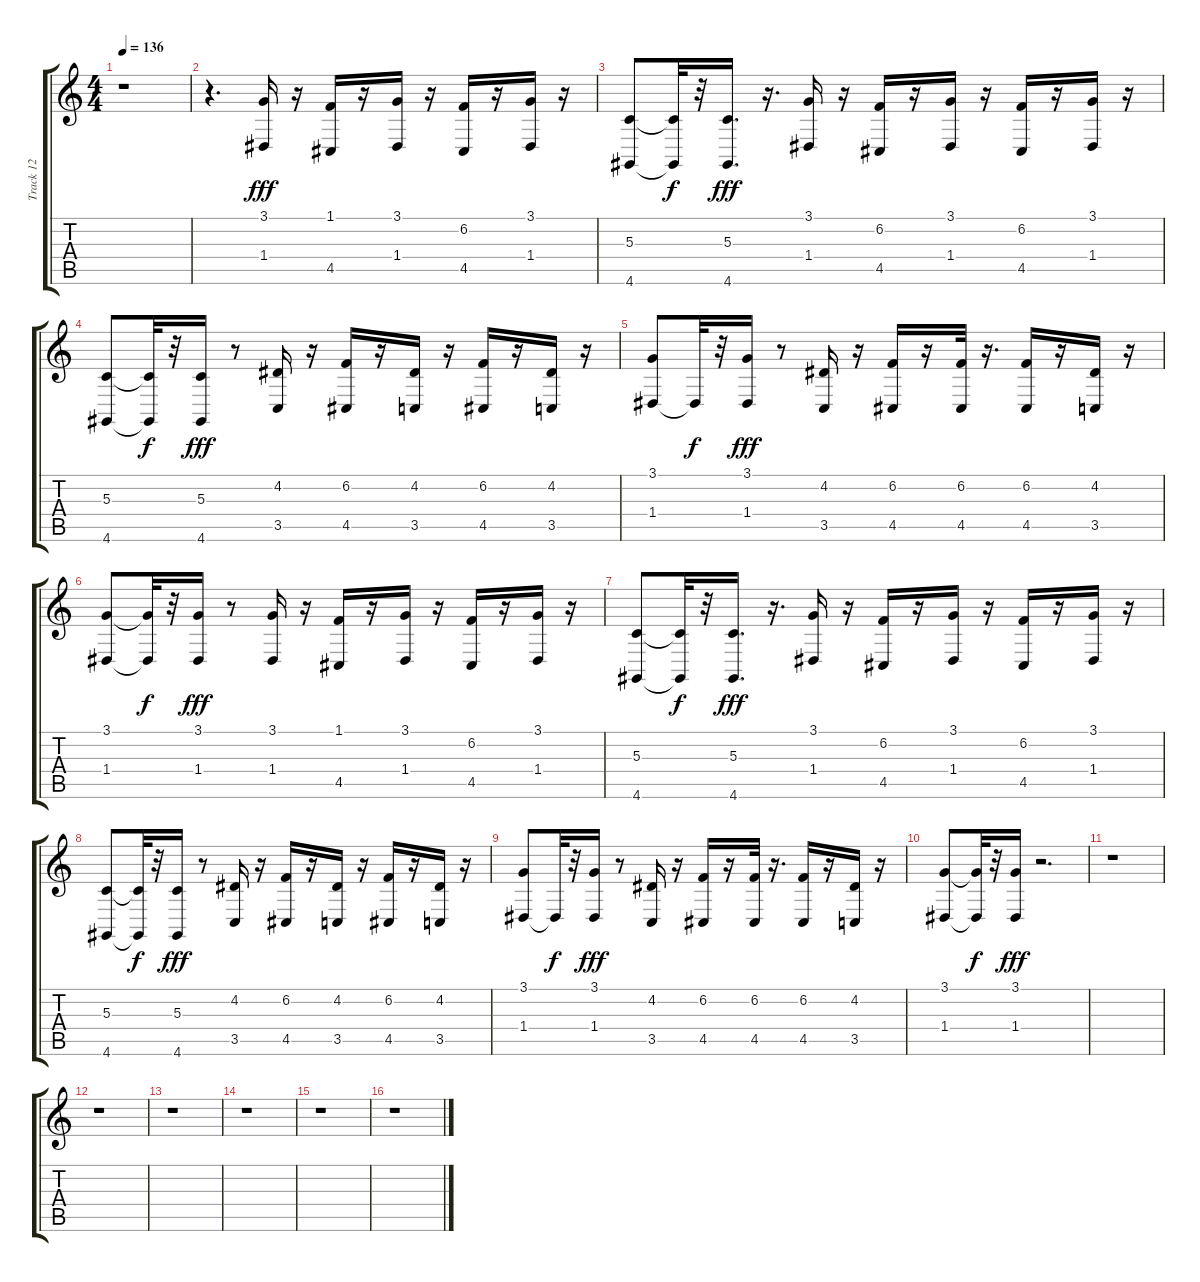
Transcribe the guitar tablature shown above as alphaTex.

\track ("Track 12" "Track 12") {instrument lead2sawtooth}
\staff {score tabs}
\tuning (E4 B3 G3 D3 A2 E2) {hide}
\ts (4 4)
\tempo 136
\clef g2
\ks c
r.1{dy fff} |
r.4{d} (3.1 1.4).16 r.16 (1.1 4.5).16 r.16 (3.1 1.4).16 r.16 (6.2 4.5).16 r.16 (3.1 1.4).16 r.16 |
(5.3 4.6).8 (5.3{t} 4.6{t}).32{dy f} r.32 (5.3 4.6).16{d dy fff} r.16{d} (3.1 1.4).16 r.16 (6.2 4.5).16 r.16 (3.1 1.4).16 r.16 (6.2 4.5).16 r.16 (3.1 1.4).16 r.16 |
(5.3 4.6).8 (5.3{t} 4.6{t}).32{dy f} r.32 (5.3 4.6).16{dy fff} r.8 (4.2 3.5).16 r.16 (6.2 4.5).16 r.16 (4.2 3.5).16 r.16 (6.2 4.5).16 r.16 (4.2 3.5).16 r.16 |
(3.1 1.4).8 1.4{t}.32{dy f} r.32 (3.1 1.4).16{dy fff} r.8 (4.2 3.5).16 r.16 (6.2 4.5).16 r.16 (6.2 4.5).32 r.16{d} (6.2 4.5).16 r.16 (4.2 3.5).16 r.16 |
(3.1 1.4).8 (3.1{t} 1.4{t}).32{dy f} r.32 (3.1 1.4).16{dy fff} r.8 (3.1 1.4).16 r.16 (1.1 4.5).16 r.16 (3.1 1.4).16 r.16 (6.2 4.5).16 r.16 (3.1 1.4).16 r.16 |
(5.3 4.6).8 (5.3{t} 4.6{t}).32{dy f} r.32 (5.3 4.6).16{d dy fff} r.16{d} (3.1 1.4).16 r.16 (6.2 4.5).16 r.16 (3.1 1.4).16 r.16 (6.2 4.5).16 r.16 (3.1 1.4).16 r.16 |
(5.3 4.6).8 (5.3{t} 4.6{t}).32{dy f} r.32 (5.3 4.6).16{dy fff} r.8 (4.2 3.5).16 r.16 (6.2 4.5).16 r.16 (4.2 3.5).16 r.16 (6.2 4.5).16 r.16 (4.2 3.5).16 r.16 |
(3.1 1.4).8 1.4{t}.32{dy f} r.32 (3.1 1.4).16{dy fff} r.8 (4.2 3.5).16 r.16 (6.2 4.5).16 r.16 (6.2 4.5).32 r.16{d} (6.2 4.5).16 r.16 (4.2 3.5).16 r.16 |
(3.1 1.4).8 (3.1{t} 1.4{t}).32{dy f} r.32 (3.1 1.4).16{dy fff} r.2{d} |
r.1 |
r.1 |
r.1 |
r.1 |
r.1 |
r.1
